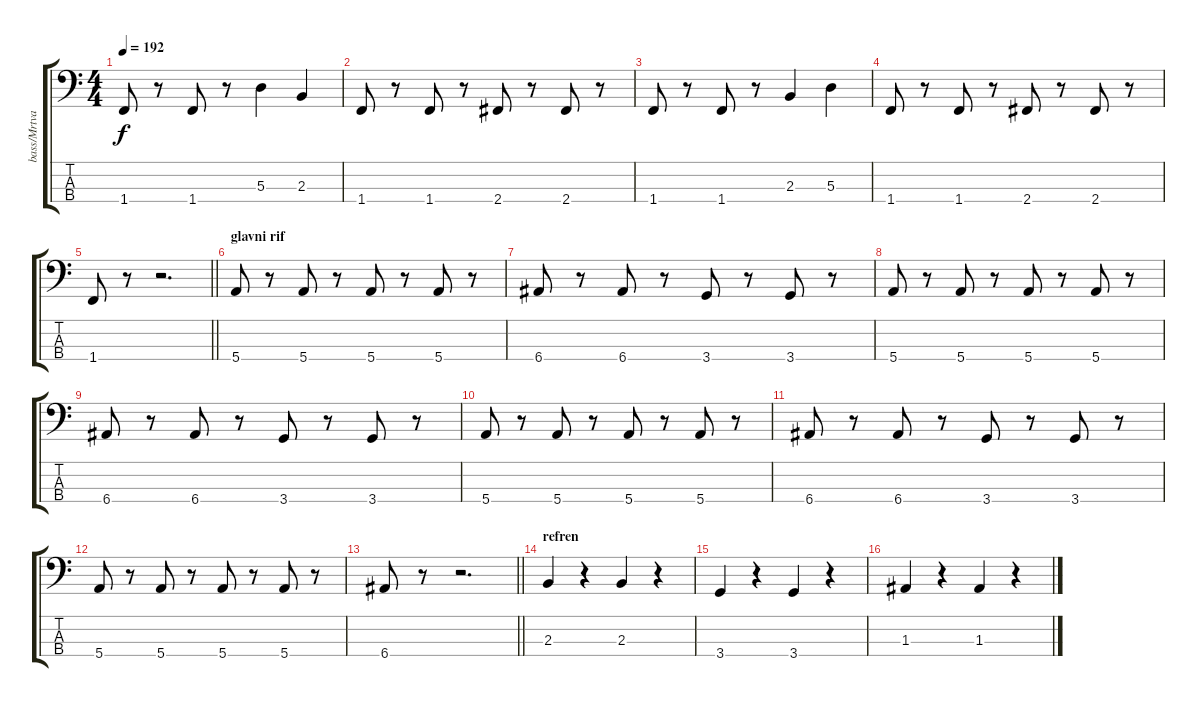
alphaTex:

\track ("bass/Mrtvac Krvnik" "bass/Mrtva") {instrument electricbassfinger}
\staff {score tabs}
\tuning (G2 D2 A1 E1) {hide}
\ts (4 4)
\tempo 192
\clef f4
\ks c
1.4.8{dy f} r.8 1.4.8 r.8 5.3.4 2.3.4 |
1.4.8 r.8 1.4.8 r.8 2.4.8 r.8 2.4.8 r.8 |
1.4.8 r.8 1.4.8 r.8 2.3.4 5.3.4 |
1.4.8 r.8 1.4.8 r.8 2.4.8 r.8 2.4.8 r.8 |
\barLineRight lightlight
1.4.8 r.8 r.2{d} |
\section ("" "glavni rif")
5.4.8 r.8 5.4.8 r.8 5.4.8 r.8 5.4.8 r.8 |
6.4.8 r.8 6.4.8 r.8 3.4.8 r.8 3.4.8 r.8 |
5.4.8 r.8 5.4.8 r.8 5.4.8 r.8 5.4.8 r.8 |
6.4.8 r.8 6.4.8 r.8 3.4.8 r.8 3.4.8 r.8 |
5.4.8 r.8 5.4.8 r.8 5.4.8 r.8 5.4.8 r.8 |
6.4.8 r.8 6.4.8 r.8 3.4.8 r.8 3.4.8 r.8 |
5.4.8 r.8 5.4.8 r.8 5.4.8 r.8 5.4.8 r.8 |
\barLineRight lightlight
6.4.8 r.8 r.2{d} |
\section ("" "refren")
2.3.4 r.4 2.3.4 r.4 |
3.4.4 r.4 3.4.4 r.4 |
1.3.4 r.4 1.3.4 r.4
